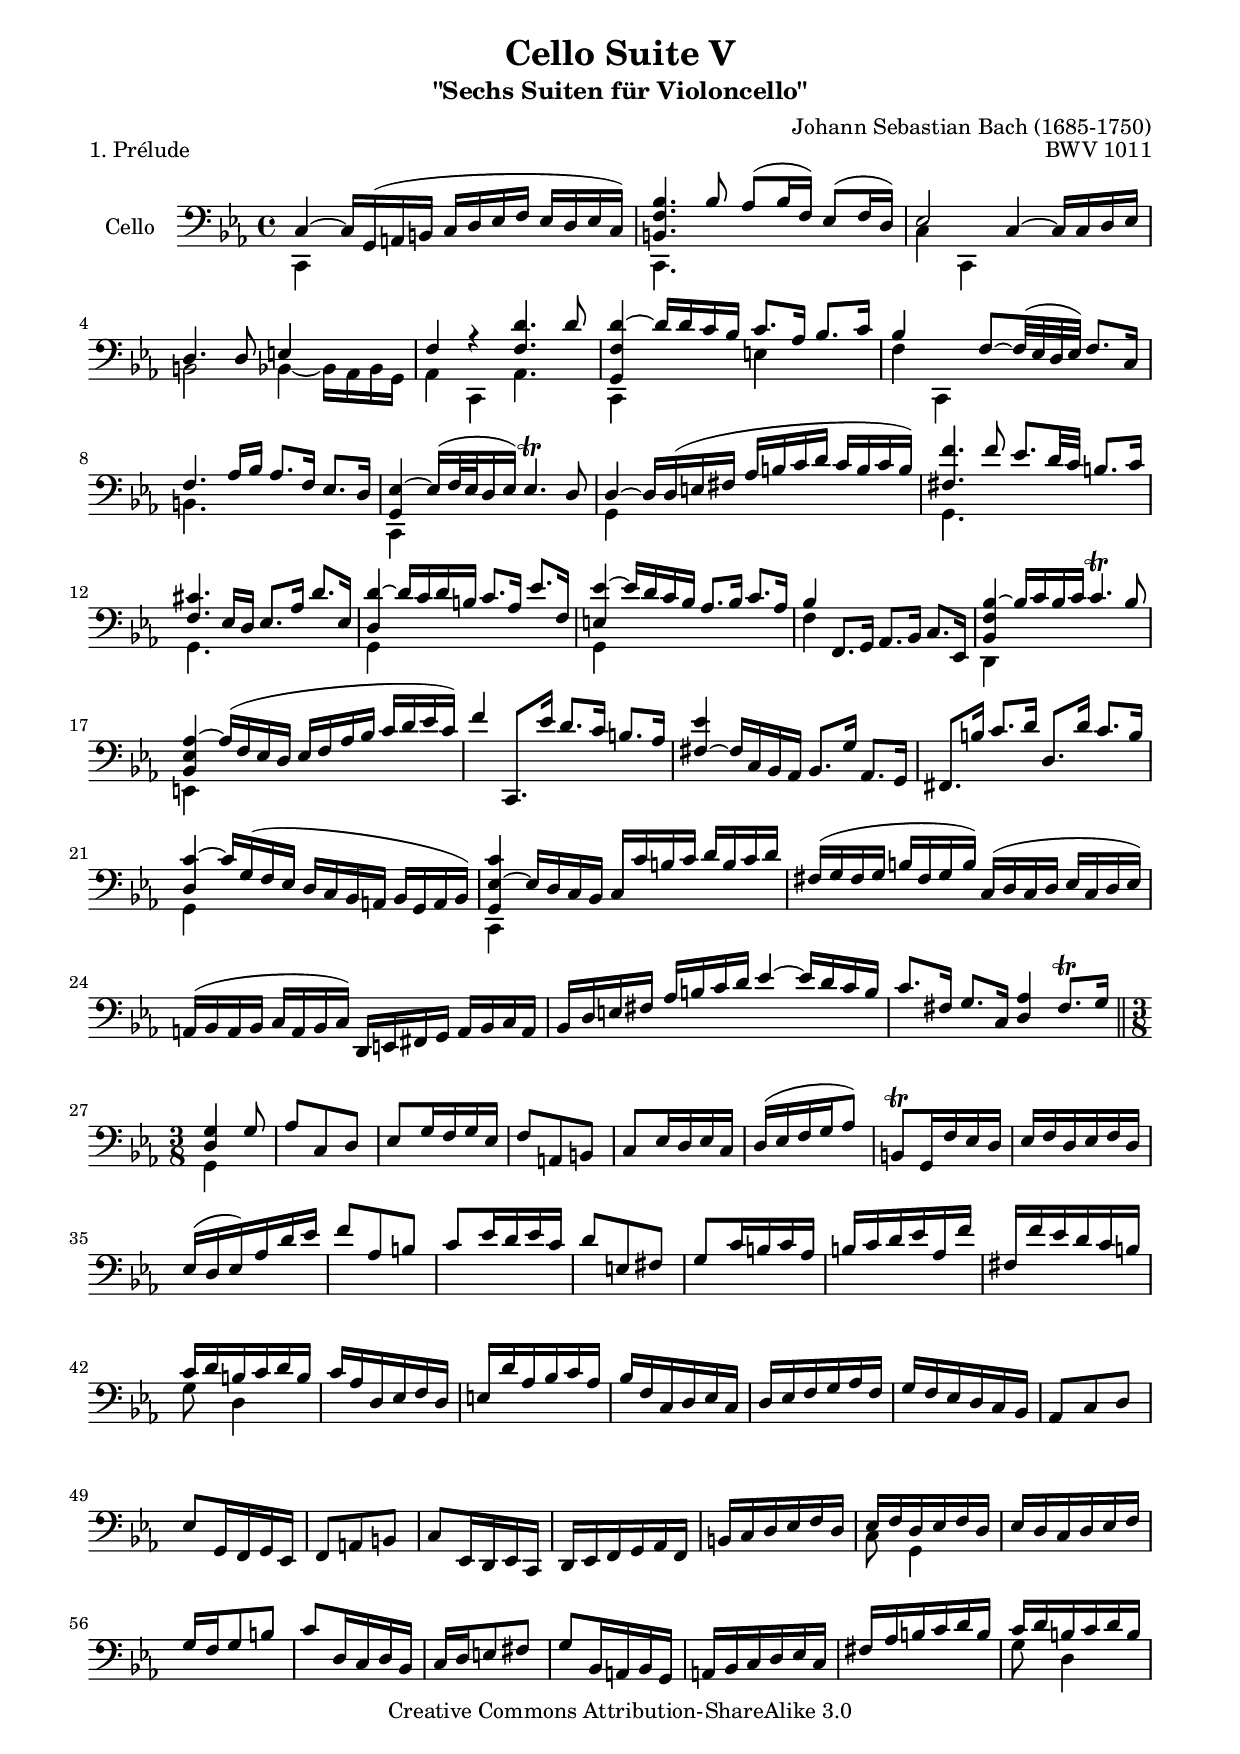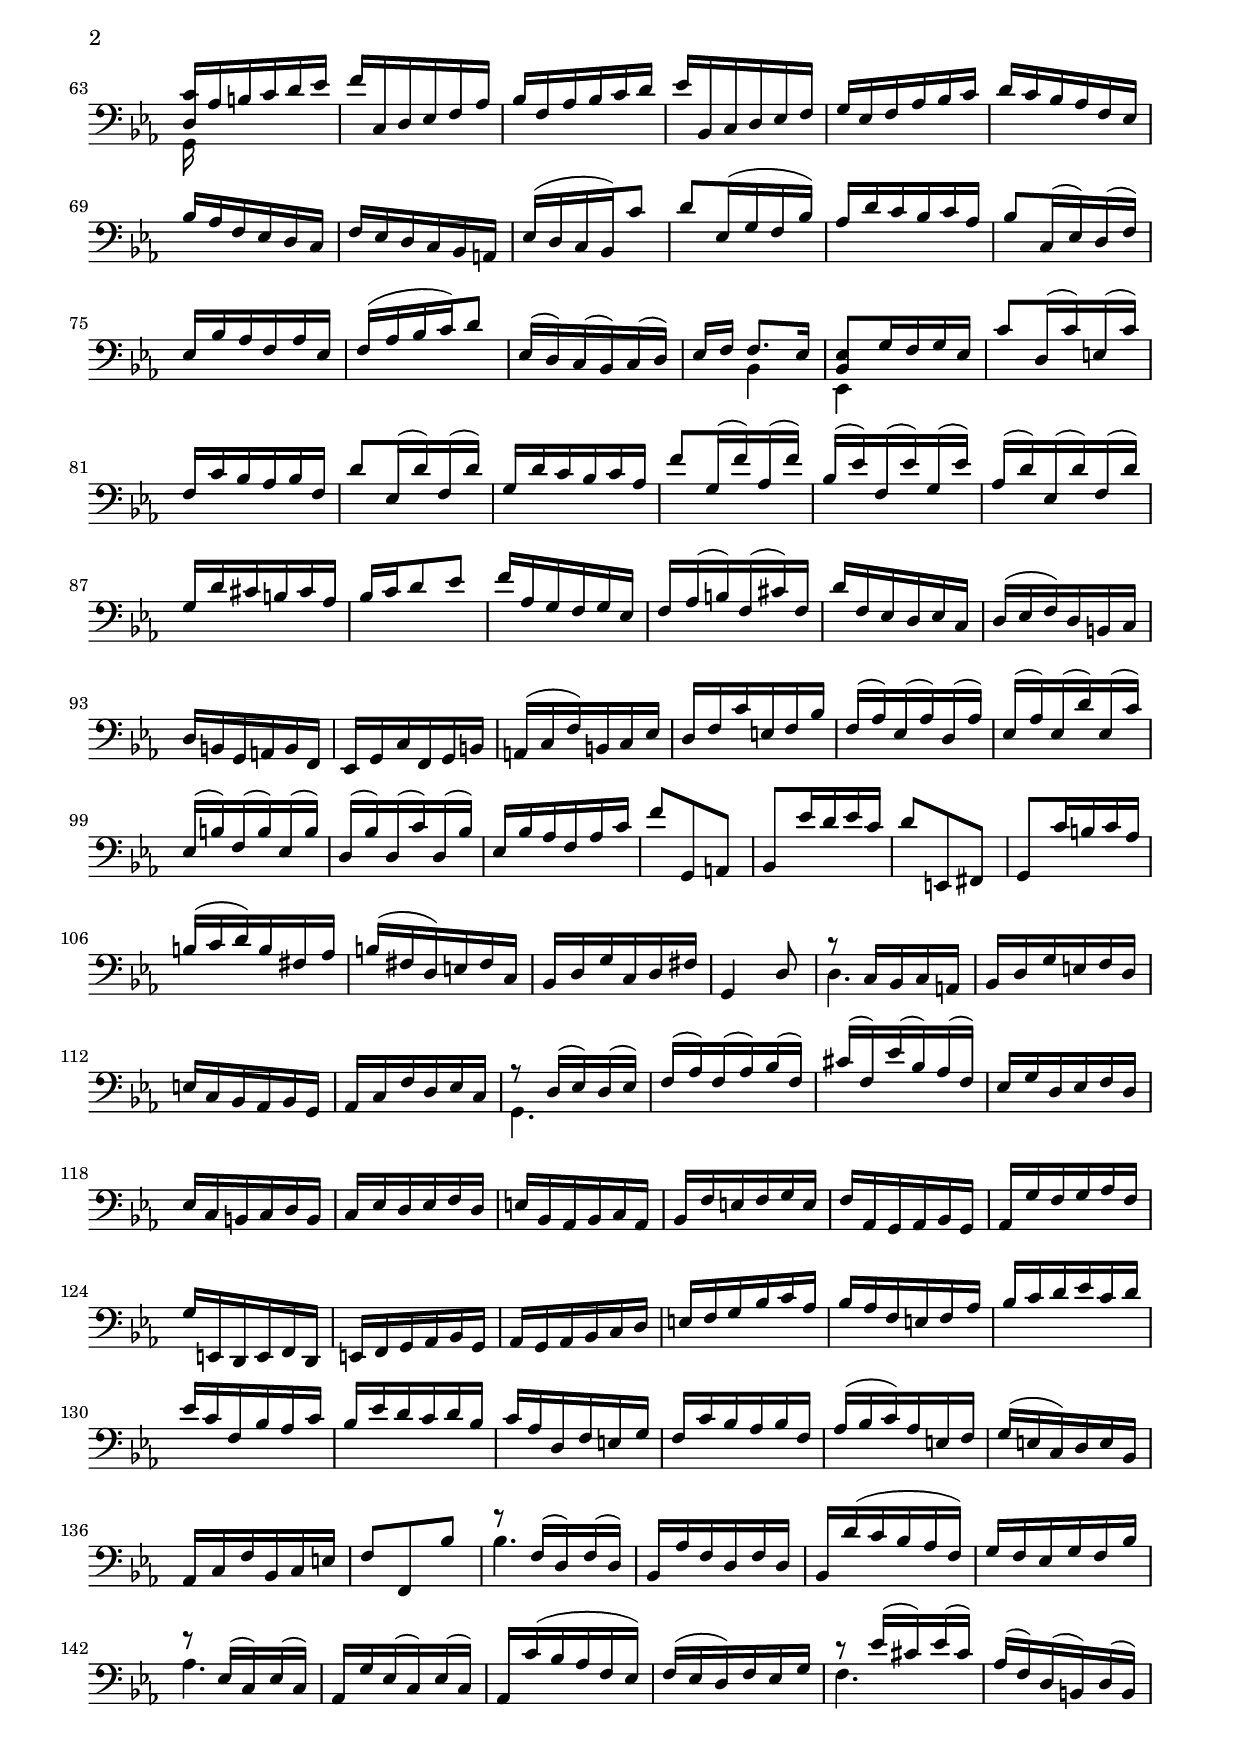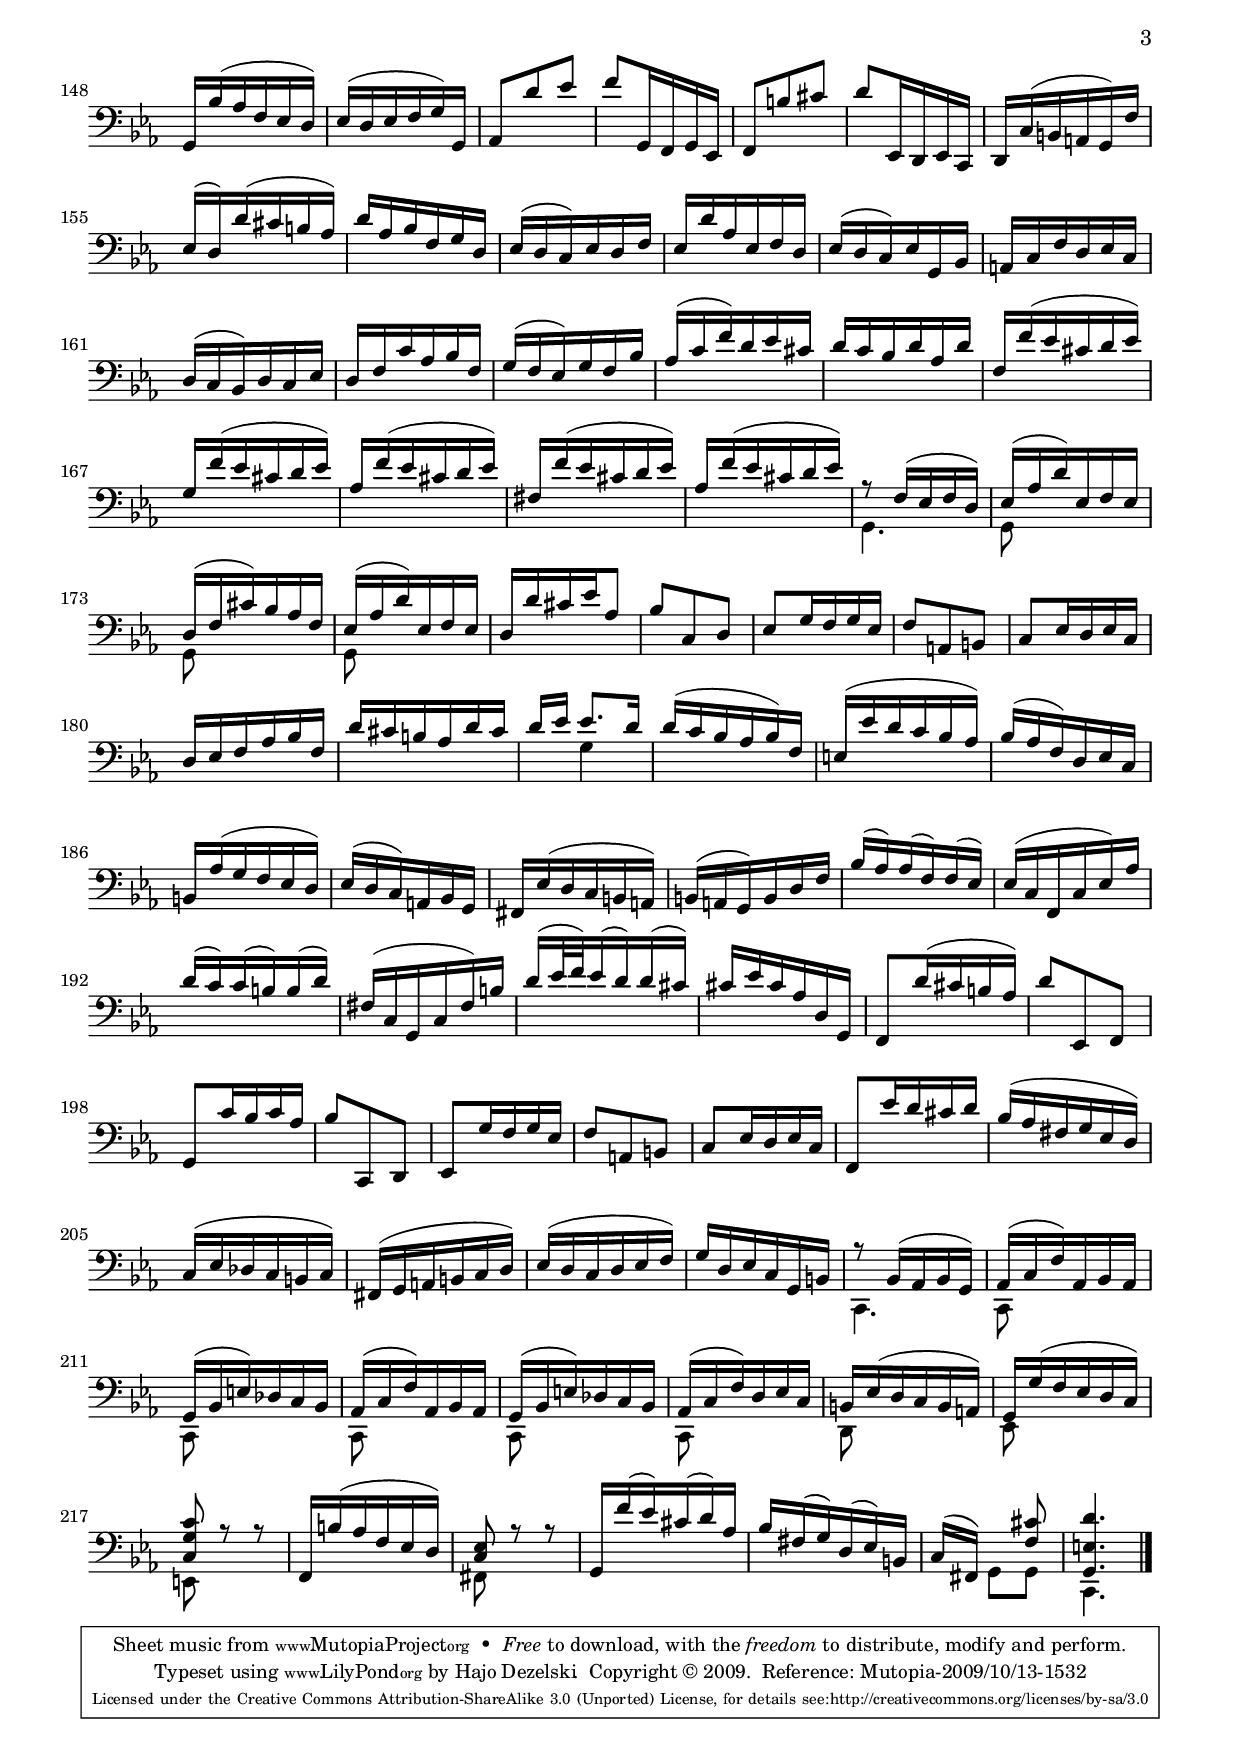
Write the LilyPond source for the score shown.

\version "2.13.4"

\paper {
    page-top-space = #0.0
    %indent = 0.0
    line-width = 18.0\cm
    ragged-bottom = ##f
    ragged-last-bottom = ##f
}

% #(set-default-paper-size "a4")

#(set-global-staff-size 19)

\header {
        title = "Cello Suite V"
        subtitle = "\"Sechs Suiten für Violoncello\""
        piece = "1. Prélude"
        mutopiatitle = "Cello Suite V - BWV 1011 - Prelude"
        composer = "Johann Sebastian Bach (1685-1750)"
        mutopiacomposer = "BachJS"
        opus = "BWV 1011"
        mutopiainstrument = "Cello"
		arrangement = "Hajo Dezelski"
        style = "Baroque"
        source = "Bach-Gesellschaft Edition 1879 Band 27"
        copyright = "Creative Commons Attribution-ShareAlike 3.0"
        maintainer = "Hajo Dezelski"
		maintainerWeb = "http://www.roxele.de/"
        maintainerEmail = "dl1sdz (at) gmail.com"
	
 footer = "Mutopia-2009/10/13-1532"
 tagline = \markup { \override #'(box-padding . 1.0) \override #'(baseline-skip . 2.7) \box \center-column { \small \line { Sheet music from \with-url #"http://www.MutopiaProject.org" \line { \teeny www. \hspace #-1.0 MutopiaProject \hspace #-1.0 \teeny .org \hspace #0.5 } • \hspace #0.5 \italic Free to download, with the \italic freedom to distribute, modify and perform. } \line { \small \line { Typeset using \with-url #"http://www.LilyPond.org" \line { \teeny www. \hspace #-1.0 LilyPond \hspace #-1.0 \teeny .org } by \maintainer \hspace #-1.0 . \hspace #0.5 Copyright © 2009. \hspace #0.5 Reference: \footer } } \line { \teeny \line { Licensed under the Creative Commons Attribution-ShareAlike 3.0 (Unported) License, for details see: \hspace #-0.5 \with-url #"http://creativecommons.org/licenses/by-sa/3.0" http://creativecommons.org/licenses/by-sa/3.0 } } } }
}

melodyOne =  \relative c {
	c4 ~ c16 [g  (a b ] c [ d es f ] es [ d es c) ] | % 1
	<b f' bes>4. bes'8 as8 [ (bes16 f) ] es8 [ (f16 d) ] | % 2
	es2 c4 ~ c16 [c16 d es ] | % 3
	d4. d8 e4 s4 | % 4
	f4 r4 <f d'>4. d'8 | % 5
	<g,, f' d'>4 ~ d''16 [ d c bes ] c8. [ as16 ] bes8. [ c 16 ] | % 6
	bes4 s4 f8 ~ [f32 ( es d es) ] f8. [ c16 ] | % 7
	f4. as16 [ bes ] as8. [ f16 ] es8. [ d16 ] | % 8
    <g, es'>4 ~ es'16 [ (f32 es d16 es) ] es4. \trill d8 | % 9
    d4 ~ d16 [ d (e fis ] as [ b c d] c [b c b) ] | % 10
	<fis f'>4. f'8 es8. [ d32 c ] b8. [ c16 ] | % 11
	<f, cis'>4. es16 [ d ] es8. [ as16 ] d8. [ es,16 ] | % 12
	<d d'>4 ~ d'16 [ c d b ] c8. [ as16 ] es'8. [ f,16 ] | % 13
	<e es'>4 ~ es'16 [d16 c bes ] as8. [ bes16 ] c8. [ as16 ] | % 14 
	bes4 f,8. [ g16 ] as8. [ bes16 ] c8. [ es,16 ] | % 15
    <bes' f' bes>4 ~ bes'16 [c bes c] c4. \trill bes8 | % 16
    <bes, es as>4 ~ as'16 [(f es d ] es [ f as bes ] c [ d es c) ] | % 17
    f4 c,,8. [ es''16 ] d8. [ c16 ] b8. [ as16 ] | % 18
    <fis es'>4 ~ fis16 [ c16 bes as ] bes8. [ g'16 ] as,8. [ g16 ] | % 19
    fis8. [ b'16 ] c8. [ d16 ] d,8. [ d'16 ] c8. [ b16 ] | % 20
    <d, c'>4 ~ c'16 [g (f es ] d [ c bes a ] bes [ g a bes) ] | % 21
    <g es' c'>4 ~ es'16 [d c bes ] c [ c' b c ] d [ b c d ] | % 22
    fis,16 [ (g fis g ] b [ fis g b) ] c, [ (d c d ] es [c d es) ] | % 23
    a,16 [ (bes a bes ] c [ a bes c) ] d, [ e fis g ] a [ bes c a ] | % 24
    bes16 [ d e fis ] as [ b c d ~] es4 ~ es16 [d c b ] | % 25
    c8. [ fis,16 ] g8. [ c,16 ] <d as'>4 fis8. \trill [g16] \bar "||"  % 26

	\time 3/8 
	<d g >4 g8 | % 27
    as8 [c,8 d] | % 28
    es8 [g16 f g es ] | % 29
    f8 [a, b] | % 30
    c8 [es16 d es c ] | % 31
    d16 [( es f g as8)] | % 32
    b,8 \trill [g16 f' es d ] | % 33
    es16 [ f d es f d ] | % 34
    es16 [ (d es) as d es ] | % 35
    f8 [as, b] | % 36
    c8 [es16 d es c ] | % 37
    d8 [e, fis] | % 38
    g8 [c16 b c as ] | % 39
    b16 [ c d es as, f' ] | % 40
    fis,16 [ f' es d c b ] | % 41
    c16 [ d b c d b ] | % 42
    c16 [ as d, es f d ] | % 43
    e16 [ d' as bes c as ] | % 44
    bes16 [ f c d es c ] | % 45
    d16 [ es f g as f ] | % 46
    g16 [ f es d c bes ] | % 47
    as8 [c d] | % 48
    es8 [g,16 f g es ] | % 49
    f8 [a b] | % 50
    c8 [es,16 d es c ] | % 51
    d16 [ es f g as f ] | % 52
    b16 [ c d es f d ] | % 53
    es16 [ f d es f d ] | % 54
    es16 [ d c d es f ] | % 55
    g16 [ f g8 b] | % 56
    c8 [d,16 c d bes ] | % 57
    c16 [ d e8 fis] | % 58
    g8 [bes,16 a bes g ] | % 59
    a16 [ bes c d es c ] | % 60
    fis16 [ as b c d b ] | % 61
    c16 [ d b c d b ] | % 62
    <d, c'>16 [ as' b c d es] | % 63
    f16 [ c, d es f as ] | % 64
    bes16 [ f as bes c d] | % 65
    es16 [ bes, c d es f ] | % 66
    g16 [ es f as bes c ] | % 67
	d16 [ c bes as f es ] | % 68
    bes'16 [ as f es d c ] | % 69
    f16 [ es d c bes a ] | % 70
    es'16 [ (d c bes) c'8] | % 71
    d8 [ es,16 (g f bes) ] | % 72
    as16 [d c bes c as ] | % 73
    bes8 [ c,16 (es) d (f) ] | % 74
    es16 [ bes' as f as es ] | % 75
    f16 [ (as bes c) d8 ] | % 76
    es,16 [ (d) c (bes) c (d) ] | % 77
    es16 [ f ] f8. [es16] | % 78
    <bes es>8 [g'16 f g es ] | % 79
    c'8 [ d,16 (c') e, (c') ] | % 80
    f,16 [ c' bes as bes f ] | % 81
    d'8 [ es,16 (d') f, (d') ] | % 82
    g,16 [ d' c bes c as ] | % 83
    f'8 [ g,16 (f') as, (f') ] | % 84
    bes,16 [ (es) f, (es') g, (es') ] | % 85
    as,16 [ (d) es, (d') f, (d') ] | % 86
    g,16 [ d' cis b cis as ] | % 87
    bes16 [ c16 d8 es] | % 88
    f16 [ as, g f g es ] | % 89
    f16 [ as (b) f (cis') f, ] | % 90
    d'16 [ f, es d es c ] | % 91
    d16 [ (es f) d b c ] | % 92
    d16 [ b g a b f ] | % 93
    es16 [ g c f, g b ] | % 94
    a16 [( c f) b, c es ] | % 95
    d16 [ f c' e, f bes ] | % 96
    f16 [ (as) es (as) d, (as') ] | % 97
    es16 [ (as) es (d') es, (c') ] | % 98
    es,16 [ (b') f (b) es, (b') ] | % 99
    d,16 [ (bes') d, (c') d, (bes') ] | % 100
    es,16 [ bes' as f as c ] | % 101
    f8 [g,,8 a8 ]| % 102
    bes8 [ es'16 d es c ] | % 103
    d8 [e,,8 fis8 ]| % 104
    g8 [ c'16 b c as ] | % 105
    b16 [ (c d ) b fis as ] | % 106
    b16 [ (fis d) e fis c ] | % 107
    bes16 [ d g c, d fis ] | % 108
    g,4 d'8 | % 109
	r8 c16 [ bes c a ] | % 110
    bes16 [ d g e f d ] | % 111
    e16 [ c bes as bes g ] | % 112
    as16 [ c f d es c ] | % 113
    r8 d16 [ (es) d (es)] | % 114
    f16 [ (as) f (as) bes (f) ] | % 115
    cis'16 [ (f,) es' (bes) as (f) ] | % 116
    es16 [ g d es f d ] | % 117
    es16 [ c b c d b ] | % 118
    c16 [ es d es f d ] | % 119
    e16 [ bes as bes c as ] | % 120
    bes16 [ f' e f g e ] | % 121
    f16 [ as, g as bes g ] | % 122
    as16 [ g' f g as f ] | % 123
    g16 [ e, d e f d ] | % 124
    e16 [ f g as bes g ] | % 125
    as16 [ g as bes c d ] | % 126
    e16 [ f g bes c as ] | % 127
    bes16 [ as f e f as ] | % 128
    bes16 [ c d es c d ] | % 129
    es16 [ c f, bes as c ] | % 130
    bes16 [ es d c d bes ] | % 131
    c16 [ as d, f e g ] | % 132
    f16 [ c' bes as bes f ] | % 133
    as16 [ (bes c) as e f ] | % 134
    g16 [ (e c) d e bes ] | % 135
    as16 [ c f bes, c e ] | % 136
    f8 f,8 bes'8 | % 137
    r8 f16 [ (d) f (d) ] | % 138
    bes16 [ as' f d f d ] | % 139
    bes16 [ d' (c bes as f) ] | % 140
    g16 [ f es g f bes ] | % 141
    r8 es,16 [ (c) es (c) ] | % 142
    as16 [ g' es (c) es (c) ] | % 143
    as16 [ c' (bes as f es) ] | % 144
    f16 [ (es d) f es g ] | % 145
	r8 es'16 [ (cis) es (cis) ] | % 146
    as16 [ (f) d (b) d (b) ] | % 147
    g16 [ bes' (as f es d) ] | % 148
    es16 [ (d es f g) g, ] | % 149
    as8 [d' es] | % 150
    f8 [g,,16 f g es ] | % 151
    f8 [b' cis] | % 152
    d8 [es,,16 d es c ] | % 153
    d16 [ c' (b a g) f' ] | % 154
    es16 [ (d) d' ( cis b as) ] | % 155
    d16 [ as bes f g d ] | % 156
    es16 [ (d c) es d f ] | % 157
    es16 [ d' as es f d ] | % 158
    es16 [ (d c) es g, bes ] | % 159
    a16 [ c f d es c ] | % 160
    d16 [ (c bes) d c es ] | % 161
    d16 [ f c' as bes f ] | % 162
    g16 [ (f es) g f bes ] | % 163
    as16 [ (c f) d es cis ] | % 164
    d16 [ c bes d as d ] | % 165
    f,16 [ f' (es cis d es) ] | % 166
    g,16 [ f' (es cis d es) ] | % 167
    as,16 [ f' (es cis d es) ] | % 168
    fis,16 [ f' (es cis d es)] | % 169
    as,16 [ f' (es cis d es) ] | % 170
    r8 f,16 [ (es f d) ] | % 171
    es16 [ (as d) es, f es ] | % 172
    d16 [ (f cis') bes as f ] | % 173
    es16 [ (as  d) es, f es ] | % 174
    d16 [ d' cis es as,8 ] | % 175
    bes8 [c, d] | % 176
    es8 [g16 f g es ] | % 177
    f8 [a, b] | % 178
    c8 [ es16 d es c ] | % 179
    d16 [ es f as bes f ] | % 180
    d'16 [ cis b as d cis ] | % 181
    d16 [es] es8. [d16]] | % 182
    d16 [ (c bes as bes) f ] | % 183
    e16 [ (es' d c bes as) ] | % 184
    bes16 [(as f) d es c ] | % 185
    b16 [ as' (g f es d) ] | % 186
    es16 [ (d c) a bes g ] | % 187
    fis16 [ es' (d c b a) ] | % 188
    b16 [ (a g) b d f ] | % 189
    bes16 [ (as) as (f) f (es) ] | % 190
    es16 [ (c f, c' es) as ] | % 191
    d16 [ (c) c (b) b (d) ] | % 192
    fis,16 [ (c g c fis) b ] | % 193
    d16 [ (es32 f) es16 (d) d (cis) ] | % 194
    cis16 [ es cis as d, g, ] | % 195
    f8 [d''16 ( cis b as) ] | % 196
    d8 [es,, f] | % 197
    g8 [c'16 bes c as] | % 198
    bes8 [c,, d] | % 199
    es8 [g'16 f g es ] | % 200
    f8 [a, b] | % 201
    c8 [es16 d es c ] | % 202
    f,8 [es''16 d cis d ] | % 203
    bes16 [ (as fis g es d) ] | % 204
    c16 [ (es des c b c) ] | % 205
    fis,16 [ (g a b c d) ] | % 206
    es16 [ (d c d es f) ] | % 207
    g16 [ d es c g b ] | % 208
    r8 bes16 [ (as bes g) ] | % 209
    as16 [ (c f) as, bes as ] | % 210
    g16 [ (bes e) des c bes ] | % 211
    as16 [ (c f) as, bes as ] | % 212
    g16 [ (bes e) des c bes ] | % 213
    as16 [ (c f) d es c ] | % 214
    b16 [ es (d c b a) ] | % 215
    g16 [ g' (f es d c) ] | % 216
    <c g' c>8 r8 r8 | % 217
    f,16 [ b' (as f es d) ] | % 218
    <c es>8 r8 r8 | % 219
    g16 [ f'' (es) cis (d) as ] | % 220
    bes16 [ fis (g) d (es) b ] | % 221
    c16 [ (fis,) ] s8 <f' cis'> | % 222
    <g, e' d'>4. \bar "|." % 223

    }

melodyTwo =  \relative c, {
	c4 s2. | % 1
	c4. s2 s8 | % 2
    c'4 c,4 s2 | % 3
	b'2 bes4 ~ bes16 [ as bes g] | % 4
    as4 c,4 as'4. s8 | % 5
    c,4 s4 e'4 s4 | % 6
	f4 c,4 s2 | % 7
    b'4. s2 s8 | % 8
	c,4 s2. | % 9
	g'4 s2. | % 10
	g4. s8 s2 | % 11
	g4. s8 s2 | % 12
	g4 s2. | % 13
    g4 s2. | % 14
	f'4 s2. | % 15
    d,4 s2. | % 16
	e4 s2. | % 17
	s1*3 | % 20
	g4 s2. | % 21
	c,4 s2. | % 22
	s1*4   \bar "||"   % 26
	
	\time 3/8
	g'4 s8 | % 27
    s4.*14 | % 41
	g'8 d4 | % 42
    s4.*11 | % 53
    c8 g4 | % 54
	s4.*7 | % 61
    g'8 d4 | % 62
    g,16 s16 s4 | % 63
	s4.*14 | % 76
    s8 bes4 | % 77
    es,4 s8 | % 78
	s4.*30 | % 109
	d'4. | % 110
	s4.*3 | % 113
	g,4. | % 114
	s4.*23 | % 137
	bes'4. | % 138
	s4.*3 | % 141
	as4. | % 142
	s4.*3 | % 144
	f4. | % 145
	s4.*24 | % 170
    g,4. | % 171
	g8 s4 | % 172
    g8 s4 | % 173
    g8 s4 | % 174
    s4.*7 | % 181
	s8 g'4 | % 182
    s4.*26 | % 208
	c,,4. | % 209
    c8 s4 | % 210
    c8 s4 | % 211
    c8 s4 | % 212
    c8 s4 | % 213
    c8 s4 | % 214
    d8 s4 | % 215
    es8 s4 | % 216
    e8 s4 | % 217
	s4. | % 218
    fis8 s4 | % 219
	s4.*2 | % 220
	s8 g8 [ g ] | % 221
    c,4.  \bar "|." % 222

    }


% The score definition

melody = << \melodyOne \\ \melodyTwo >>

\score {
 	\context Staff << 
        \set Staff.instrumentName = "Cello"
	\set Staff.midiInstrument = "cello"
        { \clef bass \key c \minor \time 4/4 \melody  }
    >>
	\layout { }
 	 \midi { }
}
